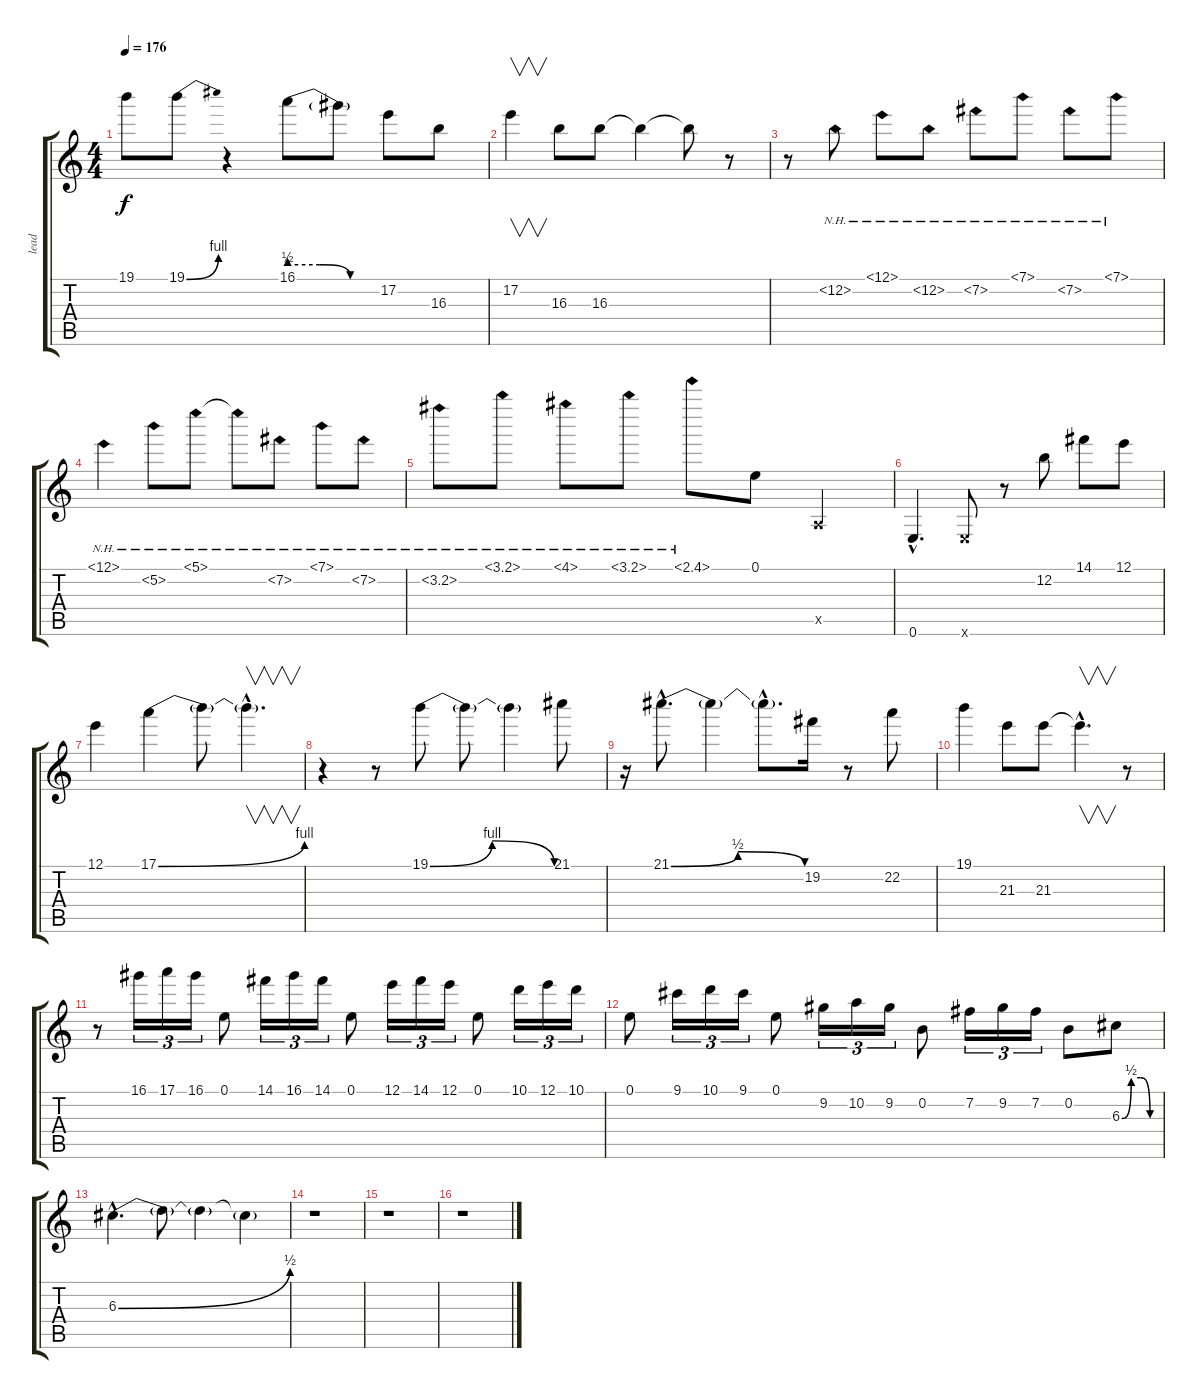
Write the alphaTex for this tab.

\track ("lead" "lead") {instrument distortionguitar}
\staff {score tabs}
\tuning (E4 B3 G3 D3 A2 E2) {hide}
\ts (4 4)
\tempo 176
\clef g2
\ks c
19.1.8{dy f} 19.1{be (bend 0 0 60 4)}.8 r.4 16.1{be (custom 0 2 20 2 40 0 60 0)}.8 16.1{t}.8 17.2.8 16.3.8 |
17.2.4{v} 16.3.8 16.3.8 16.3{t}.4 16.3{t}.8 r.8 |
r.8 12.2{nh}.8 12.1{nh}.8 12.2{nh}.8 7.2{nh}.8 7.1{nh}.8 7.2{nh}.8 7.1{nh}.8 |
12.1{nh}.4 5.2{nh}.8 5.1{nh}.8 5.1{nh t}.8 7.2{nh}.8 7.1{nh}.8 7.2{nh}.8 |
3.2{nh}.8 3.1{nh}.8 4.1{nh}.8 3.1{nh}.8 2.1{nh}.8 0.1.8 0.5{x}.4 |
0.6{hac}.4{d} 0.6{x}.8 r.8 12.2.8 14.1.8 12.1.8 |
12.1.4 17.1{be (bend 0 0 60 4)}.4 17.1{t}.8 17.1{hac t}.4{v d} |
r.4 r.8 19.1{be (bendrelease 0 0 15 4 45 4 60 0)}.8 19.1{t}.8 19.1{t}.4 21.1.8 |
r.16 21.1{be (bendrelease 0 0 30 2 45 2 60 0) hac}.8{d} 21.1{t}.4 21.1{hac t}.8{d} 19.2.16 r.8 22.2.8 |
19.1.4 21.3.8 21.3.8 21.3{hac t}.4{v d} r.8 |
r.8 16.1.16{tu (3 2)} 17.1.16{tu (3 2)} 16.1.16{tu (3 2)} 0.1.8 14.1.16{tu (3 2)} 16.1.16{tu (3 2)} 14.1.16{tu (3 2)} 0.1.8 12.1.16{tu (3 2)} 14.1.16{tu (3 2)} 12.1.16{tu (3 2)} 0.1.8 10.1.16{tu (3 2)} 12.1.16{tu (3 2)} 10.1.16{tu (3 2)} |
0.1.8 9.1.16{tu (3 2)} 10.1.16{tu (3 2)} 9.1.16{tu (3 2)} 0.1.8 9.2.16{tu (3 2)} 10.2.16{tu (3 2)} 9.2.16{tu (3 2)} 0.2.8 7.2.16{tu (3 2)} 9.2.16{tu (3 2)} 7.2.16{tu (3 2)} 0.2.8 6.3{be (custom 0 0 15 2 30 2 45 0 60 0)}.8 |
6.3{be (bend 0 0 60 2) hac}.4{d} 6.3{t}.8 6.3{t}.4 6.3{t}.4 |
r.1 |
r.1 |
r.1
